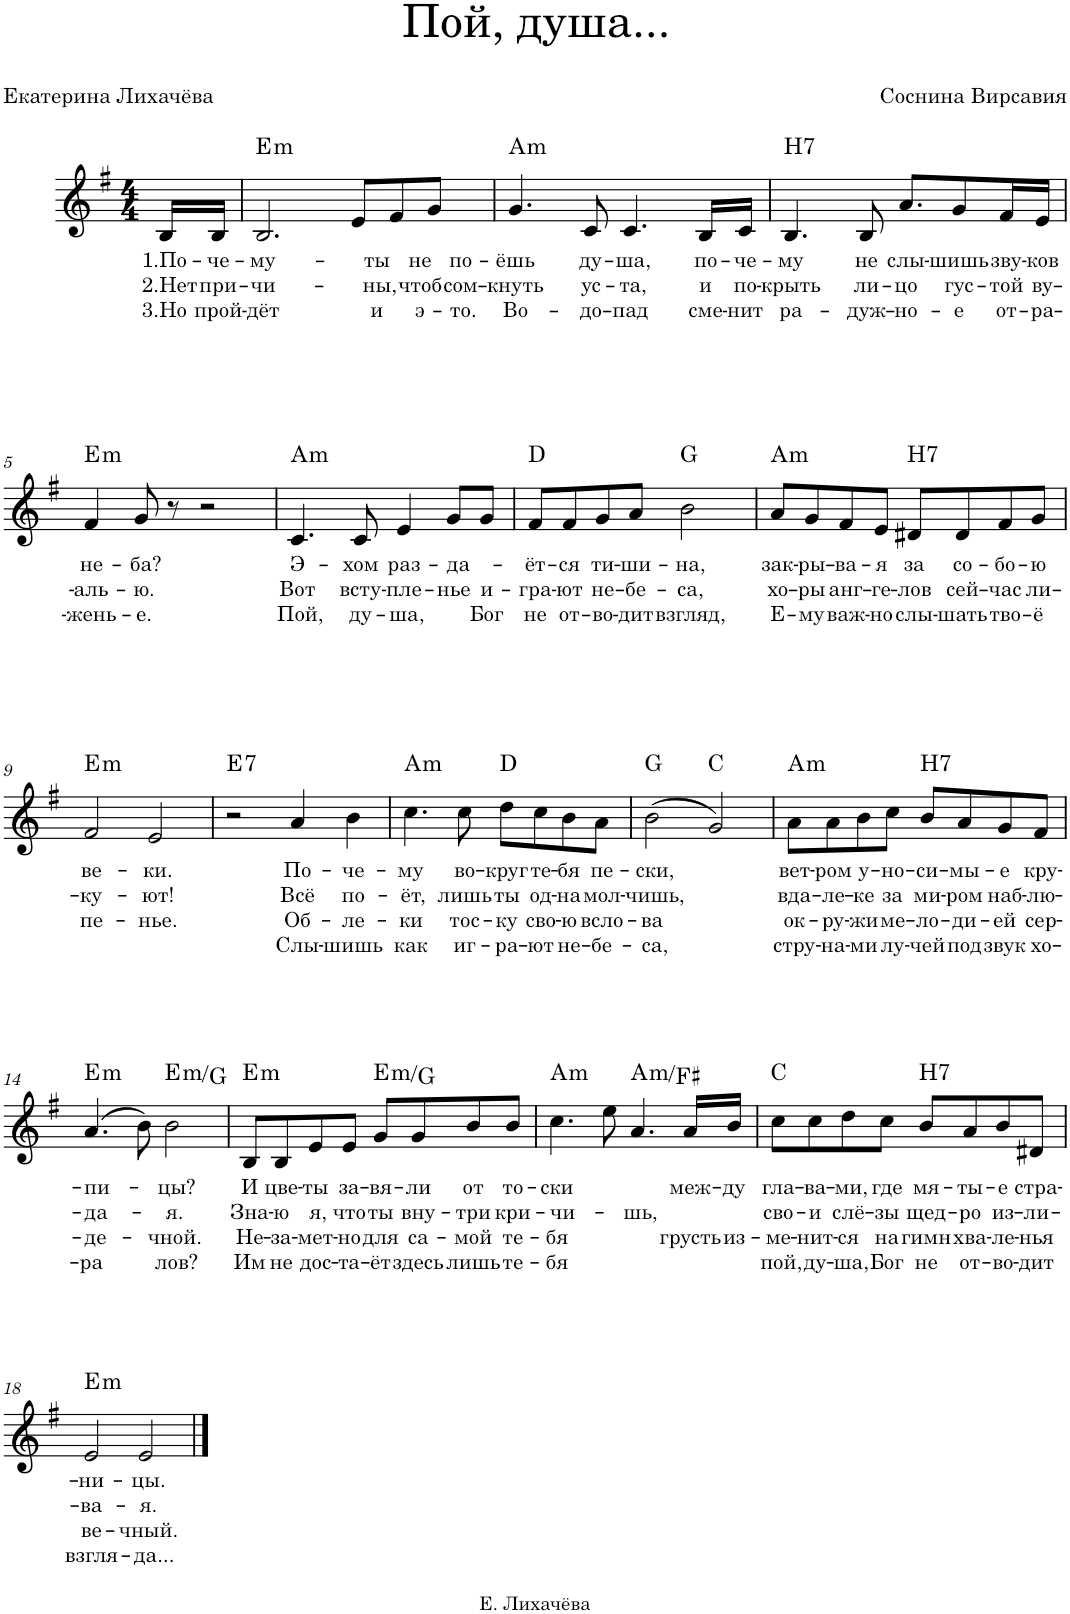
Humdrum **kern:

**kern	**text	**text	**text	**text	**harte
*part1	*part1	*part1	*part1	*part1	*part1
*staff1	*staff1	*staff1	*staff1	*staff1	*
*I"Piano	*	*	*	*	*
*I'Pno.	*	*	*	*	*
*clefG2	*	*	*	*	*
*k[f#]	*	*	*	*	*
*M4/4	*	*	*	*	*
=1	=1	=1	=1	=1	=1
!	!LO:LY:b	!LO:LY:b	!LO:LY:b	!	!
16B/LL	1.По-	2.Нет	3.Но	.	.
!	!LO:LY:b	!LO:LY:b	!LO:LY:b	!	!
16B/JJ	-че-	при-	прой-	.	.
=2	=2	=2	=2	=2	=2
!	!LO:LY:b	!LO:LY:b	!LO:LY:b	!	!LO:H:kt=m
2.B/	-му-	-чи-	-дёт	.	E:min
!	!LO:LY:b	!LO:LY:b	!LO:LY:b	!	!
8e/L	-ты	-ны,	и	.	.
!	!LO:LY:b	!LO:LY:b	!LO:LY:b	!	!
8f#/	не	чтоб	э-	.	.
!	!LO:LY:b	!LO:LY:b	!LO:LY:b	!	!
8g/J	по-	сом-	-то.	.	.
=3	=3	=3	=3	=3	=3
!	!LO:LY:b	!LO:LY:b	!LO:LY:b	!	!LO:H:kt=m
4.g/	-ёшь	-кнуть	Во-	.	A:min
!	!LO:LY:b	!LO:LY:b	!LO:LY:b	!	!
8c/	ду-	ус-	-до-	.	.
!	!LO:LY:b	!LO:LY:b	!LO:LY:b	!	!
4.c/	-ша,	-та,	-пад	.	.
!	!LO:LY:b	!LO:LY:b	!LO:LY:b	!	!
16B/LL	по-	и	сме-	.	.
!	!LO:LY:b	!LO:LY:b	!LO:LY:b	!	!
16c/JJ	-че-	по-	-нит	.	.
=4	=4	=4	=4	=4	=4
!	!LO:LY:b	!LO:LY:b	!LO:LY:b	!	!LO:H:kt=H7
4.B/	-му	-крыть	ра-	.	N
!	!LO:LY:b	!LO:LY:b	!LO:LY:b	!	!
8B/	не	ли-	-дуж-	.	.
!	!LO:LY:b	!LO:LY:b	!LO:LY:b	!	!
8.a/L	слы-	-цо	-но-	.	.
!	!LO:LY:b	!LO:LY:b	!LO:LY:b	!	!
8g/	-шишь	гус-	-е	.	.
!	!LO:LY:b	!LO:LY:b	!LO:LY:b	!	!
16f#/L	зву-	-той	от-	.	.
!	!LO:LY:b	!LO:LY:b	!LO:LY:b	!	!
16e/JJ	-ков	ву-	-ра-	.	.
!!LO:LB:g=z
=5	=5	=5	=5	=5	=5
!	!LO:LY:b	!LO:LY:b	!LO:LY:b	!	!LO:H:kt=m
4f#/	не-	-аль-	-жень-	.	E:min
!	!LO:LY:b	!LO:LY:b	!LO:LY:b	!	!
8g/	-ба?	-ю.	-е.	.	.
8r	.	.	.	.	.
2r	.	.	.	.	.
=6	=6	=6	=6	=6	=6
!	!LO:LY:b	!LO:LY:b	!LO:LY:b	!	!LO:H:kt=m
4.c/	Э-	Вот	Пой,	.	A:min
!	!LO:LY:b	!LO:LY:b	!LO:LY:b	!	!
8c/	-хом	всту-	ду-	.	.
!	!LO:LY:b	!LO:LY:b	!LO:LY:b	!	!
4e/	раз-	-пле-	-ша,	.	.
!	!LO:LY:b	!LO:LY:b	!	!	!
8g/L	-да-	-нье	.	.	.
!	!	!LO:LY:b	!LO:LY:b	!	!
8g/J	.	и-	Бог	.	.
=7	=7	=7	=7	=7	=7
!	!LO:LY:b	!LO:LY:b	!LO:LY:b	!	!
8f#/L	-ёт-	-гра-	не	.	D:maj
!	!LO:LY:b	!LO:LY:b	!LO:LY:b	!	!
8f#/	-ся	-ют	от-	.	.
!	!LO:LY:b	!LO:LY:b	!LO:LY:b	!	!
8g/	ти-	не-	-во-	.	.
!	!LO:LY:b	!LO:LY:b	!LO:LY:b	!	!
8a/J	-ши-	-бе-	-дит	.	.
!	!LO:LY:b	!LO:LY:b	!LO:LY:b	!	!
2b\	-на,	-са,	взгляд,	.	G:maj
=8	=8	=8	=8	=8	=8
!	!LO:LY:b	!LO:LY:b	!LO:LY:b	!	!LO:H:kt=m
8a/L	зак-	хо-	Е-	.	A:min
!	!LO:LY:b	!LO:LY:b	!LO:LY:b	!	!
8g/	-ры-	-ры	-му	.	.
!	!LO:LY:b	!LO:LY:b	!LO:LY:b	!	!
8f#/	-ва-	анг-	важ-	.	.
!	!LO:LY:b	!LO:LY:b	!LO:LY:b	!	!
8e/J	-я	-ге-	-но	.	.
!	!LO:LY:b	!LO:LY:b	!LO:LY:b	!	!LO:H:kt=H7
8d#X/L	за	-лов	слы-	.	N
!	!LO:LY:b	!LO:LY:b	!LO:LY:b	!	!
8d#/	со-	сей-	-шать	.	.
!	!LO:LY:b	!LO:LY:b	!LO:LY:b	!	!
8f#/	-бо-	-час	тво-	.	.
!	!LO:LY:b	!LO:LY:b	!LO:LY:b	!	!
8g/J	-ю	ли-	-ё	.	.
!!LO:LB:g=z
=9	=9	=9	=9	=9	=9
!	!LO:LY:b	!LO:LY:b	!LO:LY:b	!	!LO:H:kt=m
2f#/	ве-	-ку-	пе-	.	E:min
!	!LO:LY:b	!LO:LY:b	!LO:LY:b	!	!
2e/	-ки.	-ют!	-нье.	.	.
=10	=10	=10	=10	=10	=10
!	!	!	!	!	!LO:H:kt=7
2r	.	.	.	.	E:7
!	!LO:LY:b	!LO:LY:b	!LO:LY:b	!LO:LY:b	!
4a/	По-	Всё	Об-	Слы-	.
!	!LO:LY:b	!LO:LY:b	!LO:LY:b	!LO:LY:b	!
4b\	-че-	по-	-ле-	-шишь	.
=11	=11	=11	=11	=11	=11
!	!LO:LY:b	!LO:LY:b	!LO:LY:b	!LO:LY:b	!LO:H:kt=m
4.cc\	-му	-ёт,	-ки	как	A:min
!	!LO:LY:b	!LO:LY:b	!LO:LY:b	!LO:LY:b	!
8cc\	во-	лишь	тос-	иг-	.
!	!LO:LY:b	!LO:LY:b	!LO:LY:b	!LO:LY:b	!
8dd\L	-круг	ты	-ку	-ра-	D:maj
!	!LO:LY:b	!LO:LY:b	!LO:LY:b	!LO:LY:b	!
8cc\	те-	од-	сво-	-ют	.
!	!LO:LY:b	!LO:LY:b	!LO:LY:b	!LO:LY:b	!
8b\	-бя	-на	-ю	не-	.
!	!LO:LY:b	!LO:LY:b	!LO:LY:b	!LO:LY:b	!
8a\J	пе-	мол-	всло-	-бе-	.
=12	=12	=12	=12	=12	=12
!	!LO:LY:b	!LO:LY:b	!LO:LY:b	!LO:LY:b	!
(2b\	-ски,	-чишь,	-ва	-са,	G:maj
2g/)	.	.	.	.	C:maj
=13	=13	=13	=13	=13	=13
!	!LO:LY:b	!LO:LY:b	!LO:LY:b	!LO:LY:b	!LO:H:kt=m
8a\L	вет-	вда-	ок-	стру-	A:min
!	!LO:LY:b	!LO:LY:b	!LO:LY:b	!LO:LY:b	!
8a\	-ром	-ле-	-ру-	-на-	.
!	!LO:LY:b	!LO:LY:b	!LO:LY:b	!LO:LY:b	!
8b\	у-	-ке	-жи	-ми	.
!	!LO:LY:b	!LO:LY:b	!LO:LY:b	!LO:LY:b	!
8cc\J	-но-	за	ме-	лу-	.
!	!LO:LY:b	!LO:LY:b	!LO:LY:b	!LO:LY:b	!LO:H:kt=H7
8b/L	-си-	ми-	-ло-	-чей	N
!	!LO:LY:b	!LO:LY:b	!LO:LY:b	!LO:LY:b	!
8a/	-мы-	-ром	-ди-	под	.
!	!LO:LY:b	!LO:LY:b	!LO:LY:b	!LO:LY:b	!
8g/	-е	наб-	-ей	звук	.
!	!LO:LY:b	!LO:LY:b	!LO:LY:b	!LO:LY:b	!
8f#/J	кру-	-лю-	сер-	хо-	.
!!LO:LB:g=z
=14	=14	=14	=14	=14	=14
!	!LO:LY:b	!LO:LY:b	!LO:LY:b	!LO:LY:b	!LO:H:kt=m
(4.a/	-пи-	-да-	-де-	-ра	E:min
8b\)	.	.	.	.	.
!	!LO:LY:b	!LO:LY:b	!LO:LY:b	!LO:LY:b	!LO:H:kt=m
2b\	-цы?	-я.	-чной.	лов?	E:min/b3
=15	=15	=15	=15	=15	=15
!	!LO:LY:b	!LO:LY:b	!LO:LY:b	!LO:LY:b	!LO:H:kt=m
8B/L	И	Зна-	Не-	Им	E:min
!	!LO:LY:b	!LO:LY:b	!LO:LY:b	!LO:LY:b	!
8B/	цве-	-ю	-за-	не	.
!	!LO:LY:b	!LO:LY:b	!LO:LY:b	!LO:LY:b	!
8e/	-ты	я,	-мет-	дос-	.
!	!LO:LY:b	!LO:LY:b	!LO:LY:b	!LO:LY:b	!
8e/J	за-	что	-но	-та-	.
!	!LO:LY:b	!LO:LY:b	!LO:LY:b	!LO:LY:b	!LO:H:kt=m
8g/L	-вя-	ты	для	-ёт	E:min/b3
!	!LO:LY:b	!LO:LY:b	!LO:LY:b	!LO:LY:b	!
8g/	-ли	вну-	са-	здесь	.
!	!LO:LY:b	!LO:LY:b	!LO:LY:b	!LO:LY:b	!
8b/	от	-три	-мой	лишь	.
!	!LO:LY:b	!LO:LY:b	!LO:LY:b	!LO:LY:b	!
8b/J	то-	кри-	те-	те-	.
=16	=16	=16	=16	=16	=16
!	!LO:LY:b	!LO:LY:b	!LO:LY:b	!LO:LY:b	!LO:H:kt=m
4.cc\	-ски	-чи-	-бя	-бя	A:min
8ee\	.	.	.	.	.
!	!	!LO:LY:b	!	!	!LO:H:kt=m
4.a/	.	-шь,	.	.	A:min/6
!	!LO:LY:b	!	!LO:LY:b	!	!
16a/LL	меж-	.	грусть	.	.
!	!LO:LY:b	!	!LO:LY:b	!	!
16b/JJ	-ду	.	из-	.	.
=17	=17	=17	=17	=17	=17
!	!LO:LY:b	!LO:LY:b	!LO:LY:b	!LO:LY:b	!
8cc\L	гла-	сво-	-ме-	пой,	C:maj
!	!LO:LY:b	!LO:LY:b	!LO:LY:b	!LO:LY:b	!
8cc\	-ва-	-и	-нит-	ду-	.
!	!LO:LY:b	!LO:LY:b	!LO:LY:b	!LO:LY:b	!
8dd\	-ми,	слё-	-ся	-ша,	.
!	!LO:LY:b	!LO:LY:b	!LO:LY:b	!LO:LY:b	!
8cc\J	где	-зы	на	Бог	.
!	!LO:LY:b	!LO:LY:b	!LO:LY:b	!LO:LY:b	!LO:H:kt=H7
8b/L	мя-	щед-	гимн	не	N
!	!LO:LY:b	!LO:LY:b	!LO:LY:b	!LO:LY:b	!
8a/	-ты-	-ро	хва-	от-	.
!	!LO:LY:b	!LO:LY:b	!LO:LY:b	!LO:LY:b	!
8b/	-е	из-	-ле-	-во-	.
!	!LO:LY:b	!LO:LY:b	!LO:LY:b	!LO:LY:b	!
8d#X/J	стра-	-ли-	-нья	-дит	.
!!LO:LB:g=z
=18	=18	=18	=18	=18	=18
!	!LO:LY:b	!LO:LY:b	!LO:LY:b	!LO:LY:b	!LO:H:kt=m
2e/	-ни-	-ва-	ве-	взгля-	E:min
!	!LO:LY:b	!LO:LY:b	!LO:LY:b	!LO:LY:b	!
2e/	-цы.	-я.	-чный.	-да...	.
==	==	==	==	==	==
*-	*-	*-	*-	*-	*-
